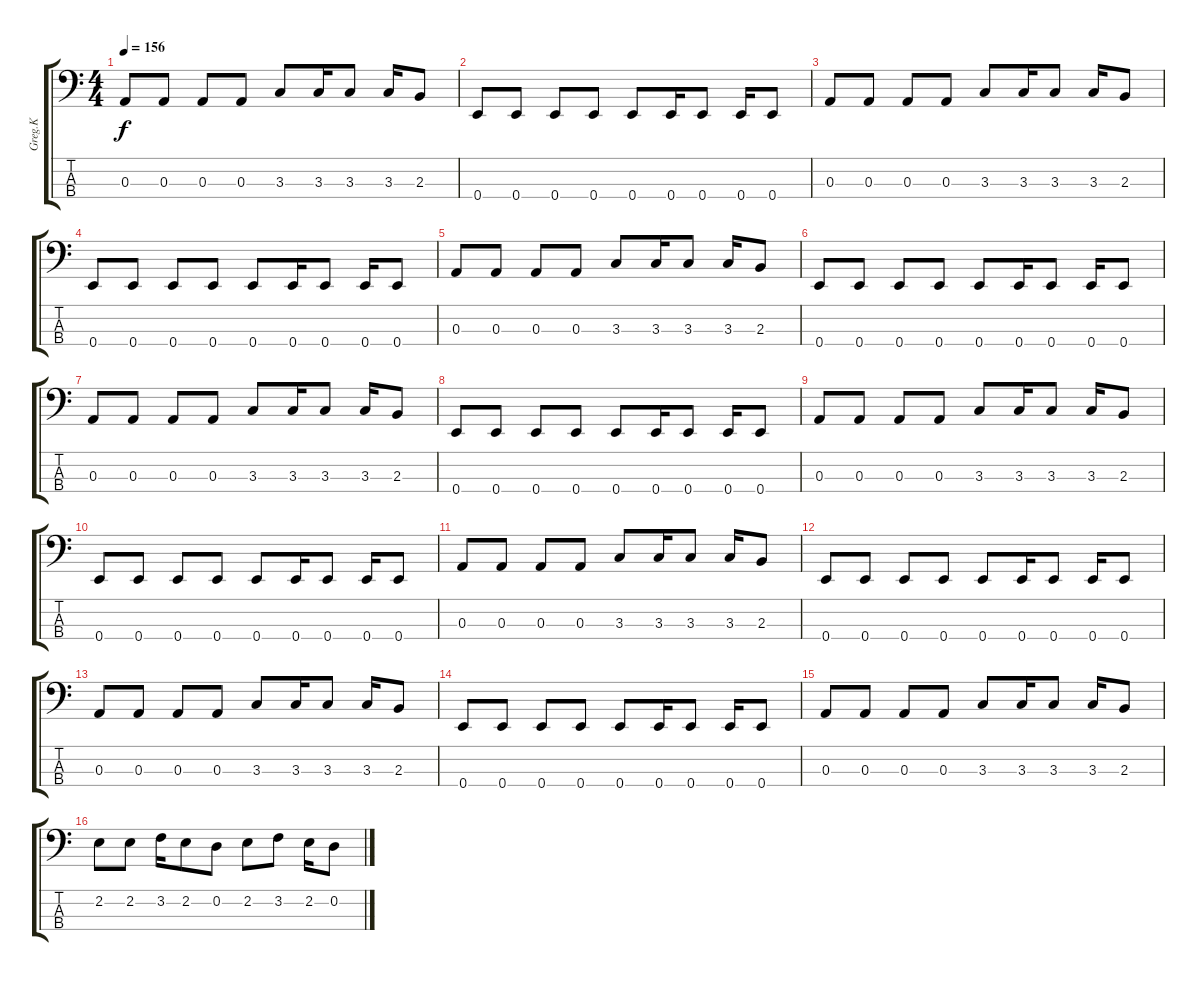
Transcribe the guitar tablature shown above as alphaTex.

\track ("Greg.K" "Greg.K") {instrument electricbasspick}
\staff {score tabs}
\tuning (G2 D2 A1 E1) {hide}
\ts (4 4)
\tempo 156
\clef f4
\ks c
0.3.8{dy f} 0.3.8 0.3.8 0.3.8 3.3.8 3.3.16 3.3.8 3.3.16 2.3.8 |
0.4.8 0.4.8 0.4.8 0.4.8 0.4.8 0.4.16 0.4.8 0.4.16 0.4.8 |
0.3.8 0.3.8 0.3.8 0.3.8 3.3.8 3.3.16 3.3.8 3.3.16 2.3.8 |
0.4.8 0.4.8 0.4.8 0.4.8 0.4.8 0.4.16 0.4.8 0.4.16 0.4.8 |
0.3.8 0.3.8 0.3.8 0.3.8 3.3.8 3.3.16 3.3.8 3.3.16 2.3.8 |
0.4.8 0.4.8 0.4.8 0.4.8 0.4.8 0.4.16 0.4.8 0.4.16 0.4.8 |
0.3.8 0.3.8 0.3.8 0.3.8 3.3.8 3.3.16 3.3.8 3.3.16 2.3.8 |
0.4.8 0.4.8 0.4.8 0.4.8 0.4.8 0.4.16 0.4.8 0.4.16 0.4.8 |
0.3.8 0.3.8 0.3.8 0.3.8 3.3.8 3.3.16 3.3.8 3.3.16 2.3.8 |
0.4.8 0.4.8 0.4.8 0.4.8 0.4.8 0.4.16 0.4.8 0.4.16 0.4.8 |
0.3.8 0.3.8 0.3.8 0.3.8 3.3.8 3.3.16 3.3.8 3.3.16 2.3.8 |
0.4.8 0.4.8 0.4.8 0.4.8 0.4.8 0.4.16 0.4.8 0.4.16 0.4.8 |
0.3.8 0.3.8 0.3.8 0.3.8 3.3.8 3.3.16 3.3.8 3.3.16 2.3.8 |
0.4.8 0.4.8 0.4.8 0.4.8 0.4.8 0.4.16 0.4.8 0.4.16 0.4.8 |
0.3.8 0.3.8 0.3.8 0.3.8 3.3.8 3.3.16 3.3.8 3.3.16 2.3.8 |
2.2.8 2.2.8 3.2.16 2.2.8 0.2.8 2.2.8 3.2.8 2.2.16 0.2.8
